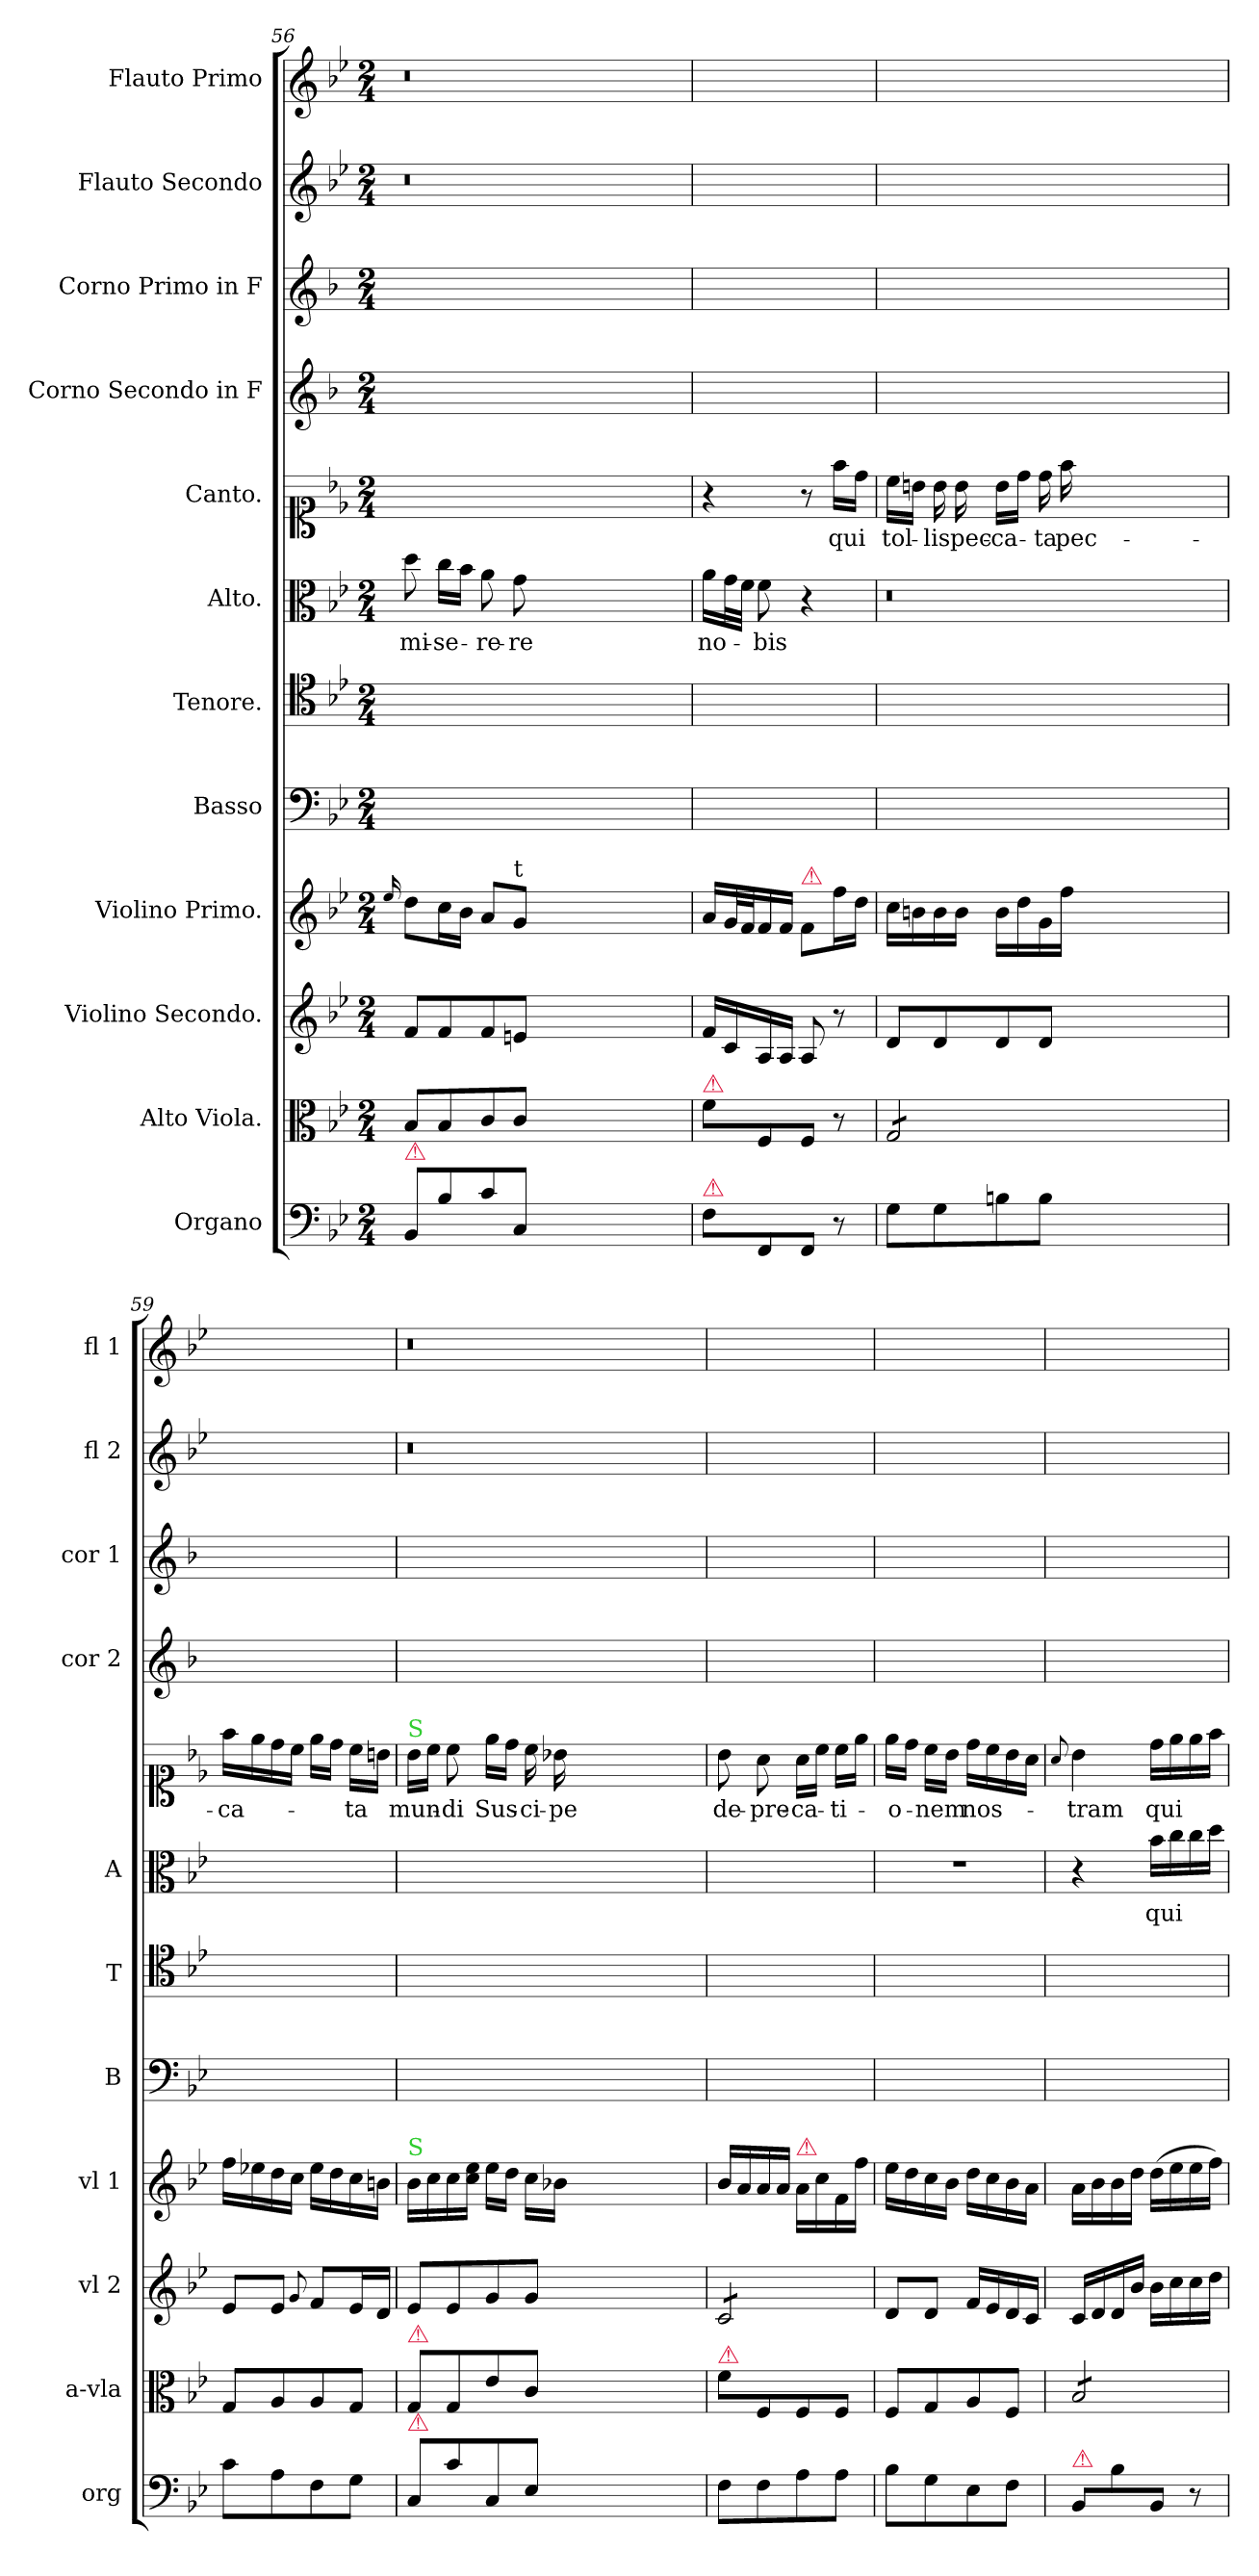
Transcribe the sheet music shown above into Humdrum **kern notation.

**kern	**kern	**kern	**kern	**kern	**kern	**kern	**text	**kern	**text	**kern	**kern	**kern	**kern
*part12	*part11	*part10	*part9	*part8	*part7	*part6	*part6	*part5	*part5	*part4	*part3	*part2	*part1
*staff12	*staff11	*staff10	*staff9	*staff8	*staff7	*staff6	*staff6	*staff5	*staff5	*staff4	*staff3	*staff2	*staff1
*I"Organo	*I"Alto Viola.	*I"Violino Secondo.	*I"Violino Primo.	*I"Basso	*I"Tenore.	*I"Alto.	*	*I"Canto.	*	*I"Corno Secondo in F	*I"Corno Primo in F	*I"Flauto Secondo	*I"Flauto Primo
*I'org	*I'a-vla	*I'vl 2	*I'vl 1	*I'B	*I'T	*I'A	*	*	*	*I'cor 2	*I'cor 1	*I'fl 2	*I'fl 1
*clefF4	*clefC3	*clefG2	*clefG2	*clefF4	*clefC4	*clefC3	*	*clefC1	*	*clefG2	*clefG2	*clefG2	*clefG2
*	*	*	*	*	*	*	*	*	*	*ITrd4c7	*ITrd4c7	*	*
*k[b-e-]	*k[b-e-]	*k[b-e-]	*k[b-e-]	*k[b-e-]	*k[b-e-]	*k[b-e-]	*	*k[b-e-]	*	*k[b-e-]	*k[b-e-]	*k[b-e-]	*k[b-e-]
*B-:	*B-:	*B-:	*B-:	*B-:	*B-:	*B-:	*	*B-:	*	*B-:	*B-:	*B-:	*B-:
*M2/4	*M2/4	*M2/4	*M2/4	*M2/4	*M2/4	*M2/4	*	*M2/4	*	*M2/4	*M2/4	*M2/4	*M2/4
=56	=56	=56	=56	=56	=56	=56	=56	=56	=56	=56	=56	=56	=56
.	.	.	16qqee-/	.	.	.	.	.	.	.	.	.	.
!LO:TX:a:color=crimson:t=⚠	!	!	!	!	!	!	!	!	!	!	!	!	!
8BB-/L	8B-/L	8f/L	8dd\L	2ryy	2ryy	8dd\	mi-	0ryy	.	2ryy	2ryy	0r	0r
8B-\	8B-/	8f/	16cc\L	.	.	16cc\LL	-se-	.	.	.	.	.	.
.	.	.	16b-\JJ	.	.	16b-\JJ	.	.	.	.	.	.	.
8c\	8c/	8f/	8a/L	.	.	8a\	-re-	.	.	.	.	.	.
!	!	!	!LO:TX:a:t=t	!	!	!	!	!	!	!	!	!	!
8C/J	8c/J	8en/J	8g/J	.	.	8g\	-re	.	.	.	.	.	.
1.ryy	1.ryy	1.ryy	1.ryy	1.ryy	1.ryy	1.ryy	.	.	.	1.ryy	1.ryy	.	.
=57	=57	=57	=57	=57	=57	=57	=57	=57	=57	=57	=57	=57	=57
!	!LO:TX:a:color=crimson:t=⚠	!	!	!	!	!	!	!	!	!	!	!	!
!LO:TX:a:color=crimson:t=⚠	!	!	!	!	!	!	!	!	!	!	!	!	!
8F\L	8f\L	16f/LL	16a/LL	2ryy	2ryy	16a\LL	no-	4r	.	2ryy	2ryy	2ryy	2ryy
.	.	16c/	32g/L	.	.	32g\L	.	.	.	.	.	.	.
.	.	.	32f/J	.	.	32f\JJJ	.	.	.	.	.	.	.
8FF/	8F/	16A/	16f/	.	.	8f\	-bis	.	.	.	.	.	.
.	.	16A/JJ	16f/JJ	.	.	.	.	.	.	.	.	.	.
!	!	!	!LO:TX:a:color=crimson:t=⚠	!	!	!	!	!	!	!	!	!	!
8FF/J	8F/J	8A/	8f/L	.	.	4r	.	8r	.	.	.	.	.
8r	8r	8r	16ff\L	.	.	.	.	16ff\LL	qui	.	.	.	.
.	.	.	16dd\JJ	.	.	.	.	16dd\JJ	.	.	.	.	.
=58	=58	=58	=58	=58	=58	=58	=58	=58	=58	=58	=58	=58	=58
*	*tremolo	*	*	*	*	*	*	*	*	*	*	*	*
8G\L	8G/L	8d/L	16cc\LL	2ryy	2ryy	0r	.	16cc\LL	tol-	2ryy	2ryy	0ryy	0ryy
.	.	.	16bn\	.	.	.	.	16bn\JJ	.	.	.	.	.
8G\	8G/	8d/	16b\	.	.	.	.	16b\	-lis	.	.	.	.
.	.	.	16b\JJ	.	.	.	.	16b\	pec-	.	.	.	.
8Bn\	8G/	8d/	16b\LL	.	.	.	.	16b\LL	-ca-	.	.	.	.
.	.	.	16dd\	.	.	.	.	16dd\JJ	.	.	.	.	.
8B\J	8G/J	8d/J	16g\	.	.	.	.	16dd\	-ta	.	.	.	.
*	*Xtremolo	*	*	*	*	*	*	*	*	*	*	*	*
.	.	.	16ff\JJ	.	.	.	.	16ff\	pec-	.	.	.	.
1.ryy	1.ryy	1.ryy	1.ryy	1.ryy	1.ryy	.	.	1.ryy	.	1.ryy	1.ryy	.	.
=59	=59	=59	=59	=59	=59	=59	=59	=59	=59	=59	=59	=59	=59
8c\L	8G/L	8e-/L	16ff\LL	2ryy	2ryy	2ryy	.	16ff\LL	-ca-	2ryy	2ryy	2ryy	2ryy
.	.	.	16ee-X\	.	.	.	.	16ee-\	.	.	.	.	.
8A\	8A/	8e-/J	16dd\	.	.	.	.	16dd\	.	.	.	.	.
.	.	.	16cc\JJ	.	.	.	.	16cc\JJ	.	.	.	.	.
.	.	8qqg/	.	.	.	.	.	.	.	.	.	.	.
8F\	8A/	8f/L	16ee-\LL	.	.	.	.	16ee-\LL	.	.	.	.	.
.	.	.	16dd\	.	.	.	.	16dd\JJ	.	.	.	.	.
8G\J	8G/J	16e-/L	16cc\	.	.	.	.	16cc\LL	-ta	.	.	.	.
.	.	16d/JJ	16bn\JJ	.	.	.	.	16bn\JJ	.	.	.	.	.
=60	=60	=60	=60	=60	=60	=60	=60	=60	=60	=60	=60	=60	=60
!	!	!	!	!	!	!	!	!LO:TX:a:color=limegreen:t=S	!	!	!	!	!
!	!	!	!LO:TX:a:color=limegreen:t=S	!	!	!	!	!	!	!	!	!	!
!	!LO:TX:a:color=crimson:t=⚠	!	!	!	!	!	!	!	!	!	!	!	!
!LO:TX:a:color=crimson:t=⚠	!	!	!	!	!	!	!	!	!	!	!	!	!
8C/L	8G/L	8e-/L	16b-\LL	2ryy	2ryy	0ryy	.	16b-\LL	mun-	2ryy	2ryy	0r	0r
.	.	.	16cc\	.	.	.	.	16cc\JJ	.	.	.	.	.
8c\	8G/	8e-/	16cc\	.	.	.	.	8cc\	-di	.	.	.	.
.	.	.	16cc\ 16ee-\JJ	.	.	.	.	.	.	.	.	.	.
8C/	8e-\	8g/	16ee-\LL	.	.	.	.	16ee-\LL	Sus-	.	.	.	.
.	.	.	16dd\JJ	.	.	.	.	16dd\JJ	.	.	.	.	.
8E-/J	8c\J	8g/J	16cc\LL	.	.	.	.	16cc\	-ci-	.	.	.	.
.	.	.	16b-X\JJ	.	.	.	.	16b-X\	-pe	.	.	.	.
1.ryy	1.ryy	1.ryy	1.ryy	1.ryy	1.ryy	.	.	1.ryy	.	1.ryy	1.ryy	.	.
=61	=61	=61	=61	=61	=61	=61	=61	=61	=61	=61	=61	=61	=61
!	!LO:TX:a:color=crimson:t=⚠	!	!	!	!	!	!	!	!	!	!	!	!
*	*	*tremolo	*	*	*	*	*	*	*	*	*	*	*
8F\L	8f\L	8c/L	16b-/LL	2ryy	2ryy	2ryy	.	8b-\	de-	2ryy	2ryy	2ryy	2ryy
.	.	.	16a/	.	.	.	.	.	.	.	.	.	.
8F\	8F/	8c/	16a/	.	.	.	.	8a\	-pre-	.	.	.	.
.	.	.	16a/JJ	.	.	.	.	.	.	.	.	.	.
!	!	!	!LO:TX:a:color=crimson:t=⚠	!	!	!	!	!	!	!	!	!	!
8A\	8F/	8c/	16a\LL	.	.	.	.	16a\LL	-ca-	.	.	.	.
.	.	.	16cc\	.	.	.	.	16cc\JJ	.	.	.	.	.
8A\J	8F/J	8c/J	16f/	.	.	.	.	16cc\LL	-ti-	.	.	.	.
*	*	*Xtremolo	*	*	*	*	*	*	*	*	*	*	*
.	.	.	16ff\JJ	.	.	.	.	16ee-\JJ	.	.	.	.	.
=62	=62	=62	=62	=62	=62	=62	=62	=62	=62	=62	=62	=62	=62
8B-\L	8F/L	8d/L	16ee-\LL	2ryy	2ryy	2r	.	16ee-\LL	-o-	2ryy	2ryy	2ryy	2ryy
.	.	.	16dd\	.	.	.	.	16dd\JJ	.	.	.	.	.
8G\	8G/	8d/J	16cc\	.	.	.	.	16cc\LL	-nem	.	.	.	.
.	.	.	16b-\JJ	.	.	.	.	16b-\JJ	.	.	.	.	.
8E-\	8A/	16f/LL	16dd\LL	.	.	.	.	16dd\LL	nos-	.	.	.	.
.	.	16e-/	16cc\	.	.	.	.	16cc\	.	.	.	.	.
8F\J	8F/J	16d/	16b-\	.	.	.	.	16b-\	.	.	.	.	.
.	.	16c/JJ	16a\JJ	.	.	.	.	16a\JJ	.	.	.	.	.
=63	=63	=63	=63	=63	=63	=63	=63	=63	=63	=63	=63	=63	=63
.	.	.	.	.	.	.	.	8qqa/	.	.	.	.	.
!LO:TX:a:color=crimson:t=⚠	!	!	!	!	!	!	!	!	!	!	!	!	!
*	*tremolo	*	*	*	*	*	*	*	*	*	*	*	*
8BB-/L	8B-/L	16c/LL	16a\LL	2ryy	2ryy	4r	.	4b-\	-tram	2ryy	2ryy	2ryy	2ryy
.	.	16d/	16b-\	.	.	.	.	.	.	.	.	.	.
8B-\	8B-/	16d/	16b-\	.	.	.	.	.	.	.	.	.	.
.	.	16b-/JJ	16dd\JJ	.	.	.	.	.	.	.	.	.	.
8BB-/J	8B-/	16b-\LL	(16dd\LL	.	.	16b-\LL	qui	16dd\LL	qui	.	.	.	.
.	.	16cc\	16ee-\	.	.	16cc\	.	16ee-\	.	.	.	.	.
8r	8B-/J	16cc\	16ee-\	.	.	16cc\	.	16ee-\	.	.	.	.	.
*	*Xtremolo	*	*	*	*	*	*	*	*	*	*	*	*
.	.	16dd\JJ	16ff\JJ)	.	.	16dd\JJ	.	16ff\JJ	.	.	.	.	.
=	=	=	=	=	=	=	=	=	=	=	=	=	=
*-	*-	*-	*-	*-	*-	*-	*-	*-	*-	*-	*-	*-	*-
